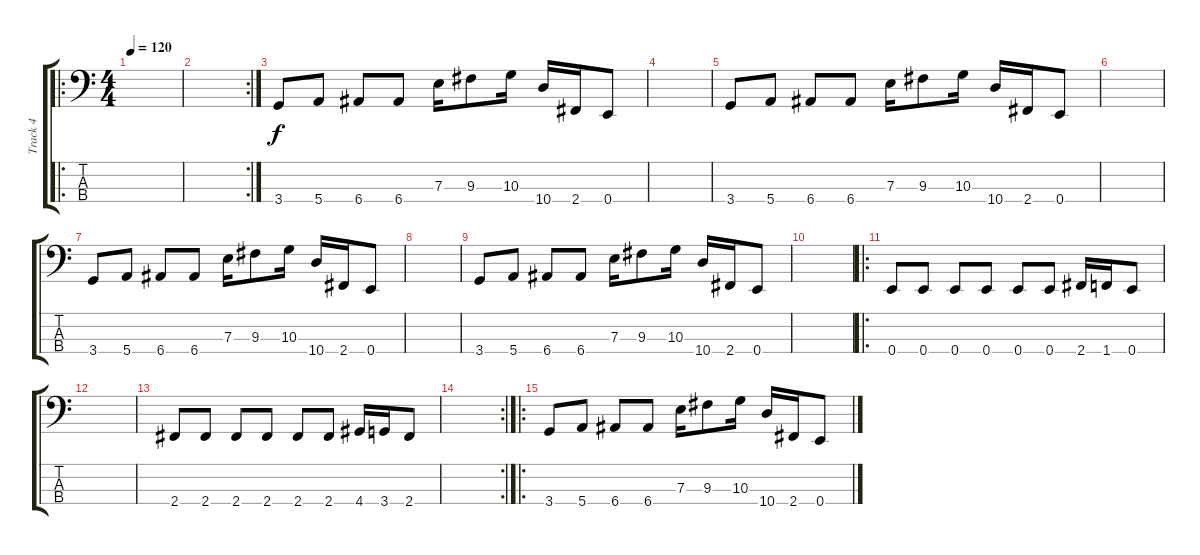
\track ("Track 4" "Track 4") {instrument electricbassfinger}
\staff {score tabs}
\tuning (G2 D2 A1 E1) {hide}
\ro
\ts (4 4)
\tempo 120
\clef f4
\ks c
|
\rc 2
|
3.4.8 5.4.8 6.4.8 6.4.8 7.3.16 9.3.8 10.3.16 10.4.16 2.4.16 0.4.8 |
|
3.4.8 5.4.8 6.4.8 6.4.8 7.3.16 9.3.8 10.3.16 10.4.16 2.4.16 0.4.8 |
|
3.4.8 5.4.8 6.4.8 6.4.8 7.3.16 9.3.8 10.3.16 10.4.16 2.4.16 0.4.8 |
|
3.4.8 5.4.8 6.4.8 6.4.8 7.3.16 9.3.8 10.3.16 10.4.16 2.4.16 0.4.8 |
|
\ro
0.4.8 0.4.8 0.4.8 0.4.8 0.4.8 0.4.8 2.4.16 1.4.16 0.4.8 |
|
2.4.8 2.4.8 2.4.8 2.4.8 2.4.8 2.4.8 4.4.16 3.4.16 2.4.8 |
\rc 2
|
\ro
3.4.8 5.4.8 6.4.8 6.4.8 7.3.16 9.3.8 10.3.16 10.4.16 2.4.16 0.4.8
